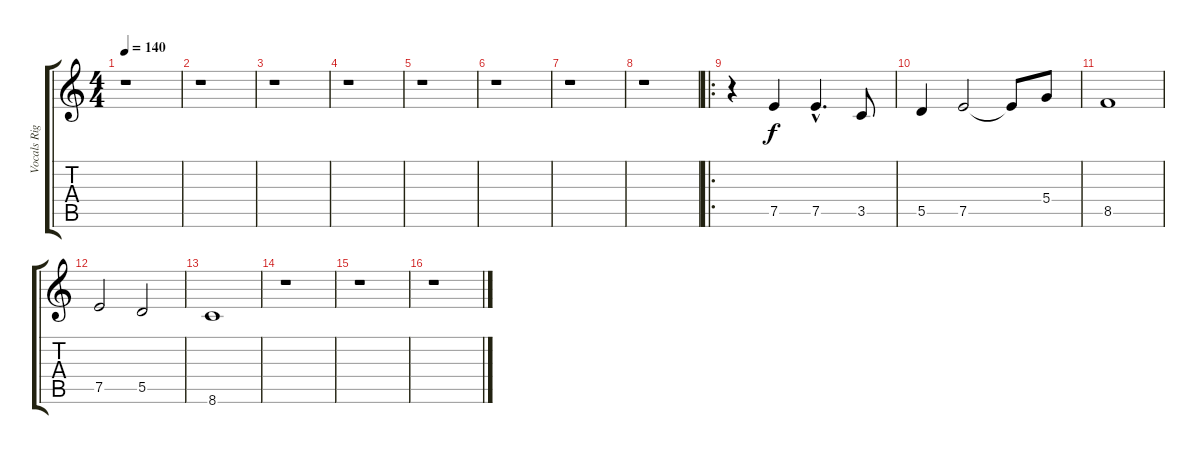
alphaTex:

\track ("Vocals Right" "Vocals Rig") {instrument choiraahs}
\staff {score tabs}
\tuning (E5 B4 G4 D4 A3 E3) {hide}
\ts (4 4)
\tempo 140
\clef g2
\ks c
r.1{dy f instrument choiraahs} |
r.1 |
r.1 |
r.1 |
r.1 |
r.1 |
r.1 |
r.1 |
\ro
r.4 7.5.4 7.5{hac}.4{d} 3.5.8 |
5.5.4 7.5.2 7.5{t}.8 5.4.8 |
8.5.1 |
7.5.2 5.5.2 |
8.6.1 |
r.1 |
r.1 |
r.1
